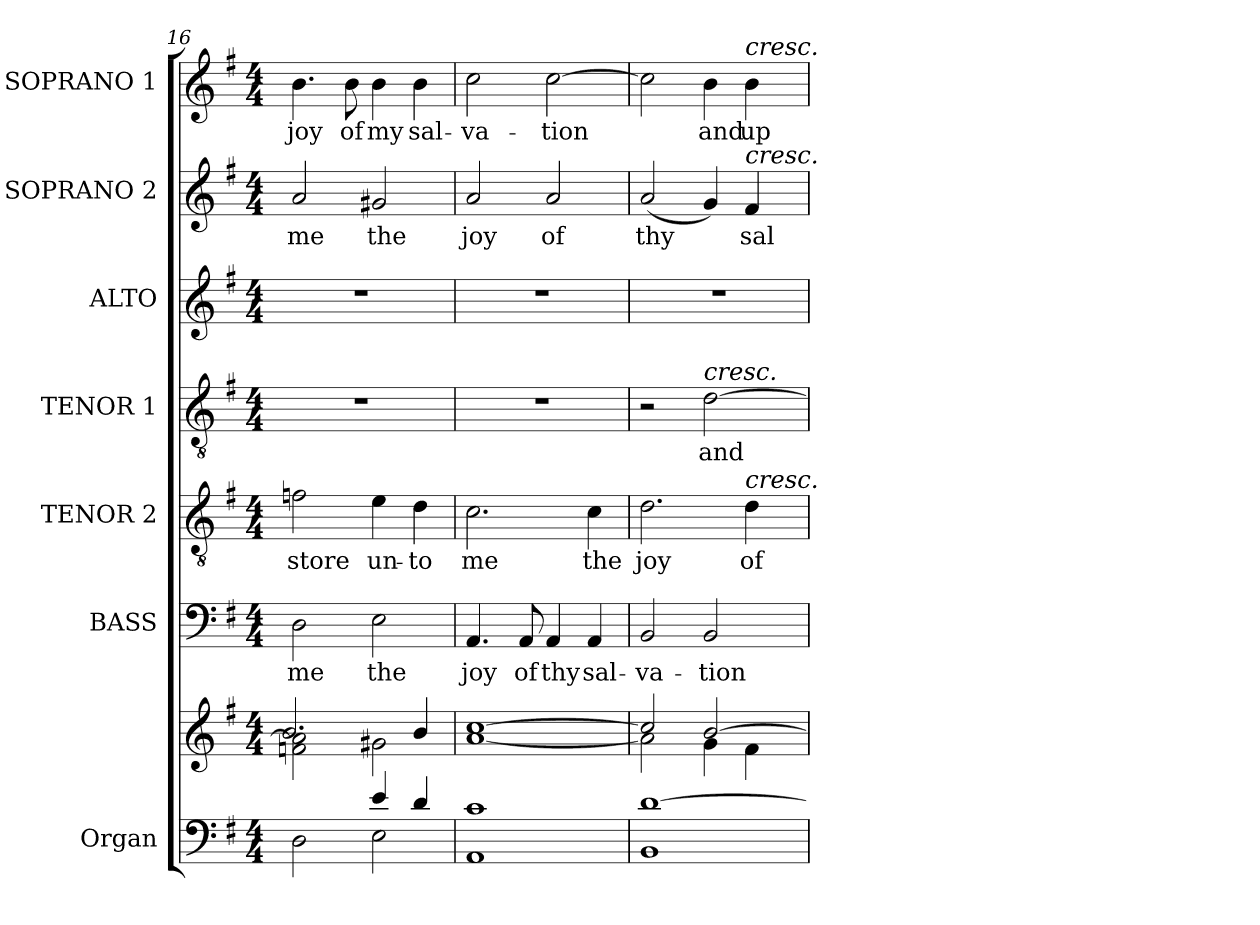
**kern	**kern	**kern	**text	**kern	**text	**kern	**text	**kern	**kern	**text	**kern	**text
*part7	*part7	*part6	*part6	*part5	*part5	*part4	*part4	*part3	*part2	*part2	*part1	*part1
*staff8	*staff7	*staff6	*staff6	*staff5	*staff5	*staff4	*staff4	*staff3	*staff2	*staff2	*staff1	*staff1
*I"Organ	*	*I"BASS	*	*I"TENOR 2	*	*I"TENOR 1	*	*I"ALTO	*I"SOPRANO 2	*	*I"SOPRANO 1	*
*I'Org.	*	*I'B.	*	*I'T2.	*	*I'T1.	*	*I'A.	*I'S2.	*	*I'S1.	*
*clefF4	*clefG2	*clefF4	*	*clefGv2	*	*clefGv2	*	*clefG2	*clefG2	*	*clefG2	*
*	*	*	*	*ITrd7c12	*	*ITrd7c12	*	*	*	*	*	*
*k[f#]	*k[f#]	*k[f#]	*	*k[f#]	*	*k[f#]	*	*k[f#]	*k[f#]	*	*k[f#]	*
*G:	*G:	*G:	*	*G:	*	*G:	*	*G:	*G:	*	*G:	*
*M4/4	*M4/4	*M4/4	*	*M4/4	*	*M4/4	*	*M4/4	*M4/4	*	*M4/4	*
=16	=16	=16	=16	=16	=16	=16	=16	=16	=16	=16	=16	=16
*^	*^	*	*	*	*	*	*	*	*	*	*	*
!	!	!	!	!	!LO:LY:b:color=#000000	!	!	!	!	!	!	!	!	!
!	!	!	!	!	!	!	!LO:LY:b:color=#000000	!	!	!	!	!	!	!
!	!	!	!	!	!	!	!	!	!	!	!	!LO:LY:b:color=#000000	!	!
!	!	!	!	!	!	!	!	!	!	!	!	!	!	!LO:LY:b:color=#000000
2ryy	2Di\	2fni\ 2ai]	2.bi/	2Di\	me	2Fni\	-store	1r	.	1r	2ai/	me	4.bi\	joy
!	!	!	!	!	!	!	!	!	!	!	!	!	!	!LO:LY:b:color=#000000
.	.	.	.	.	.	.	.	.	.	.	.	.	8bi\	of
!	!	!	!	!	!LO:LY:b:color=#000000	!	!	!	!	!	!	!	!	!
!	!	!	!	!	!	!	!LO:LY:b:color=#000000	!	!	!	!	!	!	!
!	!	!	!	!	!	!	!	!	!	!	!	!LO:LY:b:color=#000000	!	!
!	!	!	!	!	!	!	!	!	!	!	!	!	!	!LO:LY:b:color=#000000
4ei/	2Ei\	2g#Xi\	.	2Ei\	the	4Ei\	un-	.	.	.	2g#Xi/	the	4bi\	my
!	!	!	!	!	!	!	!LO:LY:b:color=#000000	!	!	!	!	!	!	!
!	!	!	!	!	!	!	!	!	!	!	!	!	!	!LO:LY:b:color=#000000
4di/	.	.	4bi/	.	.	4Di\	-to	.	.	.	.	.	4bi\	sal-
!!LO:PB:g=z
=17	=17	=17	=17	=17	=17	=17	=17	=17	=17	=17	=17	=17	=17	=17
!	!	!	!	!	!LO:LY:b:color=#000000	!	!	!	!	!	!	!	!	!
!	!	!	!	!	!	!	!LO:LY:b:color=#000000	!	!	!	!	!	!	!
!	!	!	!	!	!	!	!	!	!	!	!	!LO:LY:b:color=#000000	!	!
!	!	!	!	!	!	!	!	!	!	!	!	!	!	!LO:LY:b:color=#000000
1ci	1AAi	[1cci	[1ai	4.AAi/	joy	2.Ci\	me	1r	.	1r	2ai/	joy	2cci\	-va-
!	!	!	!	!	!LO:LY:b:color=#000000	!	!	!	!	!	!	!	!	!
.	.	.	.	8AAi/	of	.	.	.	.	.	.	.	.	.
!	!	!	!	!	!LO:LY:b:color=#000000	!	!	!	!	!	!	!	!	!
!	!	!	!	!	!	!	!	!	!	!	!	!LO:LY:b:color=#000000	!	!
!	!	!	!	!	!	!	!	!	!	!	!	!	!	!LO:LY:b:color=#000000
.	.	.	.	4AAi/	thy	.	.	.	.	.	2ai/	of	[2cci\	-tion
!	!	!	!	!	!LO:LY:b:color=#000000	!	!	!	!	!	!	!	!	!
!	!	!	!	!	!	!	!LO:LY:b:color=#000000	!	!	!	!	!	!	!
.	.	.	.	4AAi/	sal-	4Ci\	the	.	.	.	.	.	.	.
=18	=18	=18	=18	=18	=18	=18	=18	=18	=18	=18	=18	=18	=18	=18
!	!	!	!	!	!LO:LY:b:color=#000000	!	!	!	!	!	!	!	!	!
!	!	!	!	!	!	!	!LO:LY:b:color=#000000	!	!	!	!	!	!	!
!	!	!	!	!	!	!	!	!	!	!	!	!LO:LY:b:color=#000000	!	!
[1di	1BBi	2cci/]	2ai\]	2BBi/	-va-	2.Di\	joy	2r	.	1r	(2ai/	thy	2cci\]	.
!	!	!	!	!	!LO:LY:b:color=#000000	!	!	!	!	!	!	!	!	!
!	!	!	!	!	!	!	!	!	!LO:LY:b:color=#000000	!	!	!	!	!
!	!	!	!	!	!	!	!	!LO:TX:a:i:t=cresc.	!	!	!	!	!	!
!	!	!	!	!	!	!	!	!	!	!	!	!	!	!LO:LY:b:color=#000000
.	.	[2bi/	4gi\	2BBi/	-tion	.	.	[2Di\	and	.	4gi/)	.	4bi\	and
!	!	!	!	!	!	!	!LO:LY:b:color=#000000	!	!	!	!	!	!	!
!	!	!	!	!	!	!	!	!	!	!	!	!LO:LY:b:color=#000000	!	!
!	!	!	!	!	!	!	!	!	!	!	!	!	!LO:TX:a:i:t=cresc.	!
!	!	!	!	!	!	!	!	!	!	!	!LO:TX:a:i:t=cresc.	!	!	!
!	!	!	!	!	!	!LO:TX:a:i:t=cresc.	!	!	!	!	!	!	!	!
!	!	!	!	!	!	!	!	!	!	!	!	!	!	!LO:LY:b:color=#000000
.	.	.	4f#i\	.	.	4Di\	of	.	.	.	4f#i/	sal-	4bi\	up-
*v	*v	*	*	*	*	*	*	*	*	*	*	*	*	*
*	*v	*v	*	*	*	*	*	*	*	*	*	*	*
=	=	=	=	=	=	=	=	=	=	=	=	=
*-	*-	*-	*-	*-	*-	*-	*-	*-	*-	*-	*-	*-
